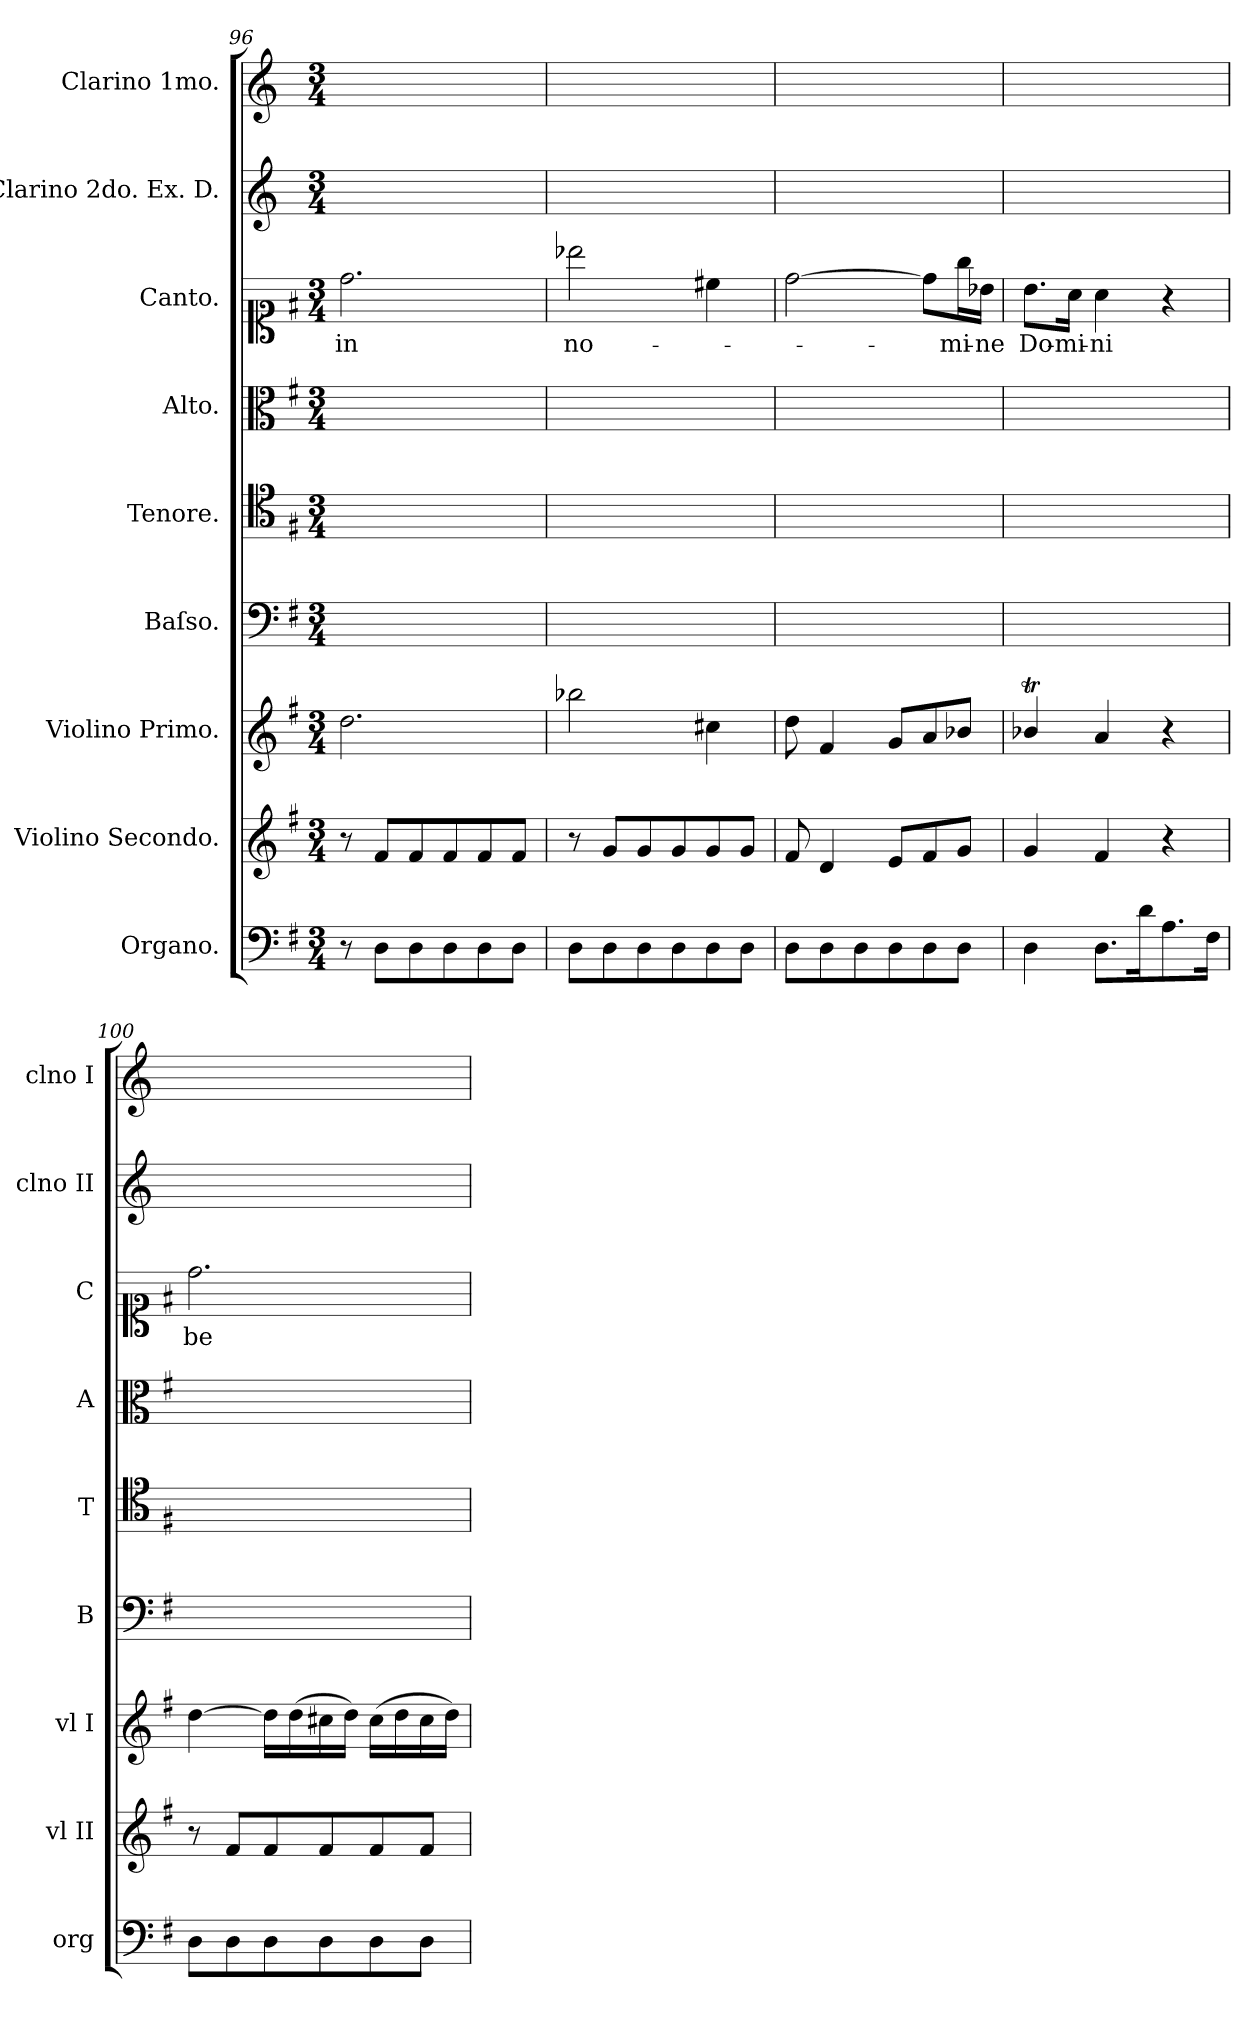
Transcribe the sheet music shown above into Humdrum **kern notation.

**kern	**kern	**kern	**kern	**kern	**kern	**kern	**text	**kern	**kern
*part9	*part8	*part7	*part6	*part5	*part4	*part3	*part3	*part2	*part1
*staff9	*staff8	*staff7	*staff6	*staff5	*staff4	*staff3	*staff3	*staff2	*staff1
*I"Organo.	*I"Violino Secondo.	*I"Violino Primo.	*I"Baſso.	*I"Tenore.	*I"Alto.	*I"Canto.	*	*I"Clarino 2do. Ex. D.	*I"Clarino 1mo.
*I'org	*I'vl II	*I'vl I	*I'B	*I'T	*I'A	*I'C	*	*I'clno II	*I'clno I
*clefF4	*clefG2	*clefG2	*clefF4	*clefC4	*clefC3	*clefC1	*	*clefG2	*clefG2
*	*	*	*	*	*	*	*	*ITrd-4c-7	*ITrd3c5
*k[f#]	*k[f#]	*k[f#]	*k[f#]	*k[f#]	*k[f#]	*k[f#]	*	*k[f#]	*k[f#]
*G:	*G:	*G:	*G:	*G:	*G:	*G:	*	*G:	*G:
*M3/4	*M3/4	*M3/4	*M3/4	*M3/4	*M3/4	*M3/4	*	*M3/4	*M3/4
=96	=96	=96	=96	=96	=96	=96	=96	=96	=96
8r	8r	2.dd\	2.ryy	2.ryy	2.ryy	2.dd\	in	2.ryy	2.ryy
8D\L	8f#/L	.	.	.	.	.	.	.	.
8D\	8f#/	.	.	.	.	.	.	.	.
8D\	8f#/	.	.	.	.	.	.	.	.
8D\	8f#/	.	.	.	.	.	.	.	.
8D\J	8f#/J	.	.	.	.	.	.	.	.
=97	=97	=97	=97	=97	=97	=97	=97	=97	=97
8D\L	8r	2bb-X\	2.ryy	2.ryy	2.ryy	2bb-X\	no-	2.ryy	2.ryy
8D\	8g/L	.	.	.	.	.	.	.	.
8D\	8g/	.	.	.	.	.	.	.	.
8D\	8g/	.	.	.	.	.	.	.	.
8D\	8g/	4cc#X\	.	.	.	4cc#X\	.	.	.
8D\J	8g/J	.	.	.	.	.	.	.	.
=98	=98	=98	=98	=98	=98	=98	=98	=98	=98
8D\L	8f#/	8dd\	2.ryy	2.ryy	2.ryy	[2dd\	.	2.ryy	2.ryy
8D\	4d/	4f#/	.	.	.	.	.	.	.
8D\	.	.	.	.	.	.	.	.	.
8D\	8e/L	8g/L	.	.	.	.	.	.	.
8D\	8f#/	8a/	.	.	.	8dd\L]	.	.	.
8D\J	8g/J	8b-X/J	.	.	.	16gg\L	-mi-	.	.
.	.	.	.	.	.	16b-X\JJ	-ne	.	.
=99	=99	=99	=99	=99	=99	=99	=99	=99	=99
4D\	4g/	4b-XT/	2.ryy	2.ryy	2.ryy	8.b\L	Do-	2.ryy	2.ryy
.	.	.	.	.	.	16a\Jk	-mi-	.	.
8.D\L	4f#/	4a/	.	.	.	4a\	-ni	.	.
16d\K	.	.	.	.	.	.	.	.	.
8.A\	4r	4r	.	.	.	4r	.	.	.
16F#\Jk	.	.	.	.	.	.	.	.	.
=100	=100	=100	=100	=100	=100	=100	=100	=100	=100
8D\L	8r	[4dd\	2.ryy	2.ryy	2.ryy	2.dd\	be-	2.ryy	2.ryy
8D\	8f#/L	.	.	.	.	.	.	.	.
8D\	8f#/	16dd\LL]	.	.	.	.	.	.	.
.	.	(16dd\	.	.	.	.	.	.	.
8D\	8f#/	16cc#X\	.	.	.	.	.	.	.
.	.	16dd\JJ)	.	.	.	.	.	.	.
8D\	8f#/	(16cc#\LL	.	.	.	.	.	.	.
.	.	16dd\	.	.	.	.	.	.	.
8D\J	8f#/J	16cc#\	.	.	.	.	.	.	.
.	.	16dd\JJ)	.	.	.	.	.	.	.
=	=	=	=	=	=	=	=	=	=
*-	*-	*-	*-	*-	*-	*-	*-	*-	*-
